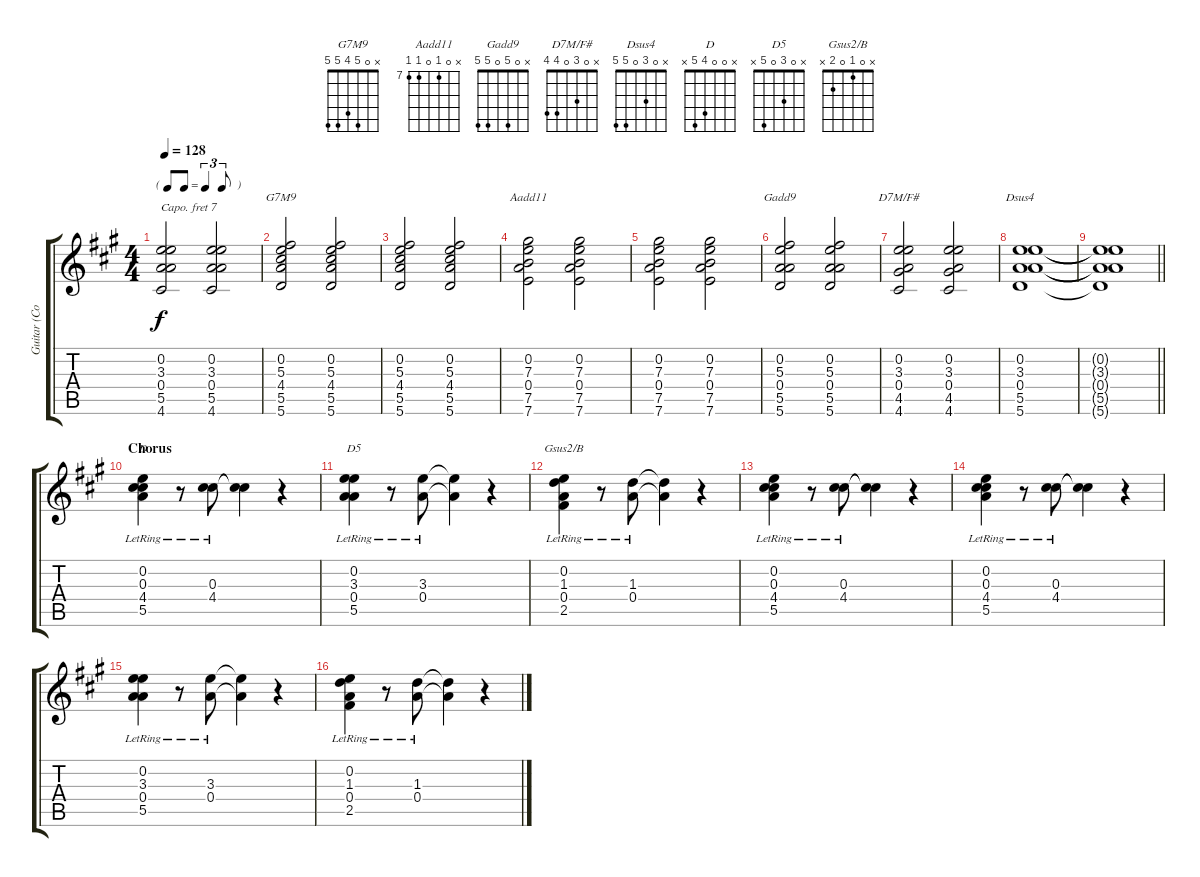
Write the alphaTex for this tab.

\track ("Guitar (Colbie)" "Guitar (Co") {instrument acousticguitarsteel}
\staff {score tabs}
\capo 7
\tuning (E4 A3 Gb3 D3 A2 D2) {hide}
\chord ("G7M9" x 0 5 4 5 5)
\chord ("Aadd11" x 0 7 0 7 7) {firstfret 7}
\chord ("Gadd9" x 0 5 0 5 5)
\chord ("D7M/F#" x 0 3 0 4 4)
\chord ("Dsus4" x 0 3 0 5 5)
\chord ("D" x 0 0 4 5 x)
\chord ("D5" x 0 3 0 5 x)
\chord ("Gsus2/B" x 0 1 0 2 x)
\ts (4 4)
\tf triplet8th
\tempo 128
\clef g2
\ks a
(0.2 3.3 0.4 5.5 4.6).2{dy f} (0.2 3.3 0.4 5.5 4.6).2 |
(0.2 5.3 4.4 5.5 5.6).2{ch "G7M9"} (0.2 5.3 4.4 5.5 5.6).2 |
(0.2 5.3 4.4 5.5 5.6).2 (0.2 5.3 4.4 5.5 5.6).2 |
(0.2 7.3 0.4 7.5 7.6).2{ch "Aadd11"} (0.2 7.3 0.4 7.5 7.6).2 |
(0.2 7.3 0.4 7.5 7.6).2 (0.2 7.3 0.4 7.5 7.6).2 |
(0.2 5.3 0.4 5.5 5.6).2{ch "Gadd9"} (0.2 5.3 0.4 5.5 5.6).2 |
(0.2 3.3 0.4 4.5 4.6).2{ch "D7M/F#"} (0.2 3.3 0.4 4.5 4.6).2 |
(0.2 3.3 0.4 5.5 5.6).1{ch "Dsus4"} |
\barLineRight lightlight
(0.2{t} 3.3{t} 0.4{t} 5.5{t} 5.6{t}).1 |
\section ("" "Chorus")
(0.2{lr} 0.3{lr} 4.4{lr} 5.5{lr}).4{ch "D"} r.8 (0.3{lr} 4.4{lr}).8 (0.3{t} 4.4{t}).4 r.4 |
(0.2{lr} 3.3{lr} 0.4{lr} 5.5{lr}).4{ch "D5"} r.8 (3.3{lr} 0.4{lr}).8 (3.3{t} 0.4{t}).4 r.4 |
(0.2{lr} 1.3{lr} 0.4{lr} 2.5{lr}).4{ch "Gsus2/B"} r.8 (1.3{lr} 0.4{lr}).8 (1.3{t} 0.4{t}).4 r.4 |
(0.2{lr} 0.3{lr} 4.4{lr} 5.5{lr}).4 r.8 (0.3{lr} 4.4{lr}).8 (0.3{t} 4.4{t}).4 r.4 |
(0.2{lr} 0.3{lr} 4.4{lr} 5.5{lr}).4 r.8 (0.3{lr} 4.4{lr}).8 (0.3{t} 4.4{t}).4 r.4 |
(0.2{lr} 3.3{lr} 0.4{lr} 5.5{lr}).4 r.8 (3.3{lr} 0.4{lr}).8 (3.3{t} 0.4{t}).4 r.4 |
(0.2{lr} 1.3{lr} 0.4{lr} 2.5{lr}).4 r.8 (1.3{lr} 0.4{lr}).8 (1.3{t} 0.4{t}).4 r.4
